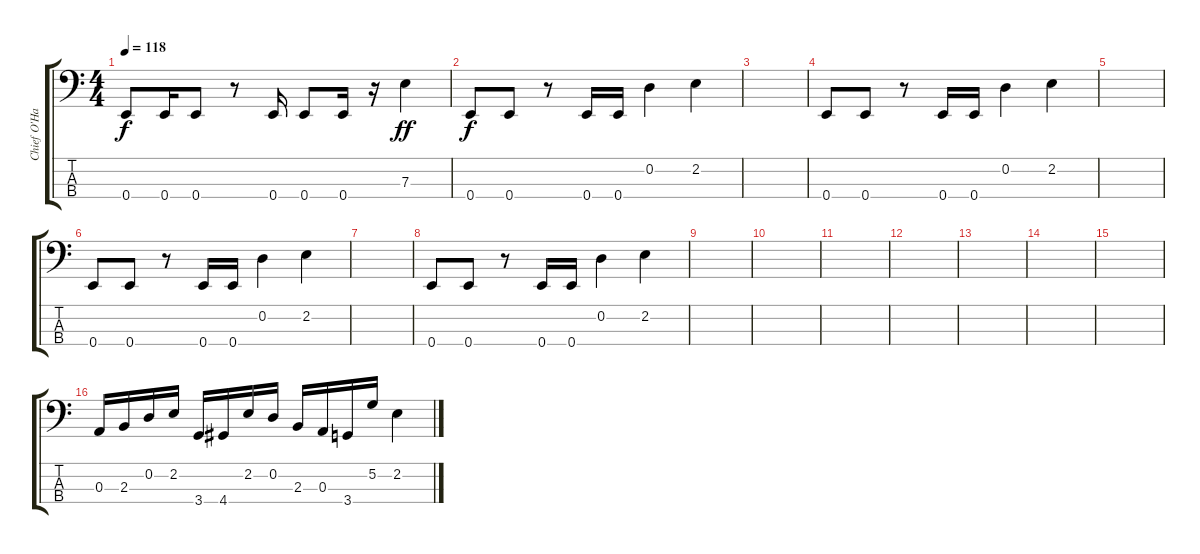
\track ("Chief O'Hara " "Chief O'Ha") {instrument electricbasspick}
\staff {score tabs}
\tuning (G2 D2 A1 E1) {hide}
\ts (4 4)
\tempo 118
\clef f4
\ks c
0.4.8{dy f} 0.4.16 0.4.8 r.8 0.4.16 0.4.8 0.4.16 r.16 7.3.4{dy ff} |
0.4.8{dy f} 0.4.8 r.8 0.4.16 0.4.16 0.2.4 2.2.4 |
|
0.4.8 0.4.8 r.8 0.4.16 0.4.16 0.2.4 2.2.4 |
|
0.4.8 0.4.8 r.8 0.4.16 0.4.16 0.2.4 2.2.4 |
|
0.4.8 0.4.8 r.8 0.4.16 0.4.16 0.2.4 2.2.4 |
|
|
|
|
|
|
|
0.3.16 2.3.16 0.2.16 2.2.16 3.4.16 4.4.16 2.2.16 0.2.16 2.3.16 0.3.16 3.4.16 5.2.16 2.2.4
